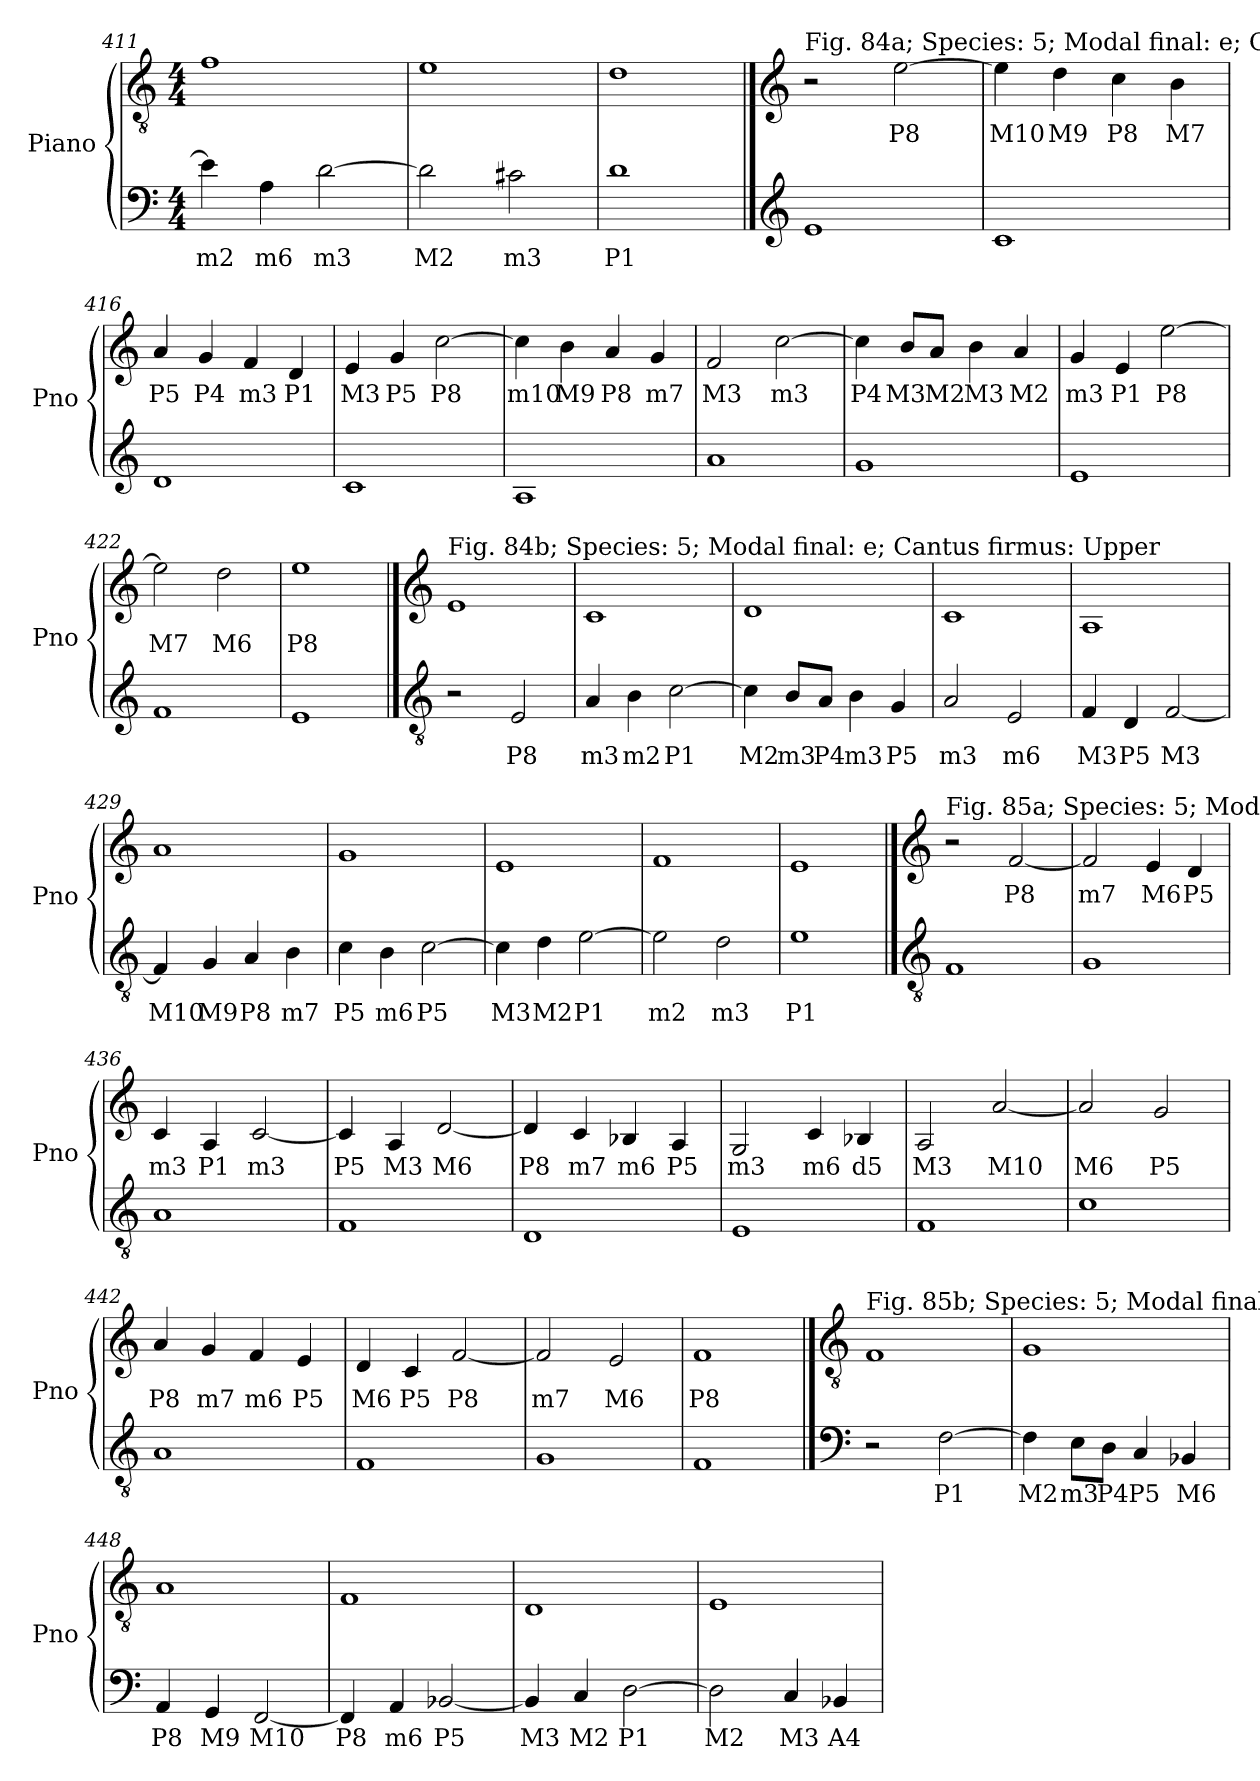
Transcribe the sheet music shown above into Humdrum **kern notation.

**kern	**text	**kern	**text
*part2	*part2	*part1	*part1
*staff2	*staff2	*staff1	*staff1
*I"Piano	*	*I"Piano	*
*I'Pno	*	*I'Pno	*
*clefF4	*	*clefGv2	*
*k[]	*	*k[]	*
*M4/4	*	*M4/4	*
=411	=411	=411	=411
!	!LO:LY:b	!	!
4e\]	m2	1f	.
!	!LO:LY:b	!	!
4A\	m6	.	.
!	!LO:LY:b	!	!
[2d\	m3	.	.
=412	=412	=412	=412
!	!LO:LY:b	!	!
2d\]	M2	1e	.
!	!LO:LY:b	!	!
2c#X\	m3	.	.
=413	=413	=413	=413
!	!LO:LY:b	!	!
1d	P1	1d	.
!!LO:PB:g=z
==414	==414	==414	==414
*clefG2	*	*clefG2	*
!	!	!LO:TX:a:t=Fig. 84a; Species&colon; 5; Modal final&colon; e; Cantus firmus&colon; Lower	!
1e	.	2r	.
!	!	!	!LO:LY:b
.	.	[2ee\	P8
=415	=415	=415	=415
!	!	!	!LO:LY:b
1c	.	4ee\]	M10
!	!	!	!LO:LY:b
.	.	4dd\	M9
!	!	!	!LO:LY:b
.	.	4cc\	P8
!	!	!	!LO:LY:b
.	.	4b\	M7
=416	=416	=416	=416
!	!	!	!LO:LY:b
1d	.	4a/	P5
!	!	!	!LO:LY:b
.	.	4g/	P4
!	!	!	!LO:LY:b
.	.	4f/	m3
!	!	!	!LO:LY:b
.	.	4d/	P1
=417	=417	=417	=417
!	!	!	!LO:LY:b
1c	.	4e/	M3
!	!	!	!LO:LY:b
.	.	4g/	P5
!	!	!	!LO:LY:b
.	.	[2cc\	P8
=418	=418	=418	=418
!	!	!	!LO:LY:b
1A	.	4cc\]	m10
!	!	!	!LO:LY:b
.	.	4b\	M9
!	!	!	!LO:LY:b
.	.	4a/	P8
!	!	!	!LO:LY:b
.	.	4g/	m7
!!LO:LB:g=z
=419	=419	=419	=419
!	!	!	!LO:LY:b
1a	.	2f/	M3
!	!	!	!LO:LY:b
.	.	[2cc\	m3
=420	=420	=420	=420
!	!	!	!LO:LY:b
1g	.	4cc\]	P4
!	!	!	!LO:LY:b
.	.	8b/L	M3
!	!	!	!LO:LY:b
.	.	8a/J	M2
!	!	!	!LO:LY:b
.	.	4b\	M3
!	!	!	!LO:LY:b
.	.	4a/	M2
=421	=421	=421	=421
!	!	!	!LO:LY:b
1e	.	4g/	m3
!	!	!	!LO:LY:b
.	.	4e/	P1
!	!	!	!LO:LY:b
.	.	[2ee\	P8
=422	=422	=422	=422
!	!	!	!LO:LY:b
1f	.	2ee\]	M7
!	!	!	!LO:LY:b
.	.	2dd\	M6
=423	=423	=423	=423
!	!	!	!LO:LY:b
1e	.	1ee	P8
!!LO:LB:g=z
==424	==424	==424	==424
*clefGv2	*	*clefG2	*
!	!	!LO:TX:a:t=Fig. 84b; Species&colon; 5; Modal final&colon; e; Cantus firmus&colon; Upper	!
2r	.	1e	.
!	!LO:LY:b	!	!
2E/	P8	.	.
=425	=425	=425	=425
!	!LO:LY:b	!	!
4A/	m3	1c	.
!	!LO:LY:b	!	!
4B\	m2	.	.
!	!LO:LY:b	!	!
[2c\	P1	.	.
=426	=426	=426	=426
!	!LO:LY:b	!	!
4c\]	M2	1d	.
!	!LO:LY:b	!	!
8B/L	m3	.	.
!	!LO:LY:b	!	!
8A/J	P4	.	.
!	!LO:LY:b	!	!
4B\	m3	.	.
!	!LO:LY:b	!	!
4G/	P5	.	.
=427	=427	=427	=427
!	!LO:LY:b	!	!
2A/	m3	1c	.
!	!LO:LY:b	!	!
2E/	m6	.	.
=428	=428	=428	=428
!	!LO:LY:b	!	!
4F/	M3	1A	.
!	!LO:LY:b	!	!
4D/	P5	.	.
!	!LO:LY:b	!	!
[2F/	M3	.	.
!!LO:LB:g=z
=429	=429	=429	=429
!	!LO:LY:b	!	!
4F/]	M10	1a	.
!	!LO:LY:b	!	!
4G/	M9	.	.
!	!LO:LY:b	!	!
4A/	P8	.	.
!	!LO:LY:b	!	!
4B\	m7	.	.
=430	=430	=430	=430
!	!LO:LY:b	!	!
4c\	P5	1g	.
!	!LO:LY:b	!	!
4B\	m6	.	.
!	!LO:LY:b	!	!
[2c\	P5	.	.
=431	=431	=431	=431
!	!LO:LY:b	!	!
4c\]	M3	1e	.
!	!LO:LY:b	!	!
4d\	M2	.	.
!	!LO:LY:b	!	!
[2e\	P1	.	.
=432	=432	=432	=432
!	!LO:LY:b	!	!
2e\]	m2	1f	.
!	!LO:LY:b	!	!
2d\	m3	.	.
=433	=433	=433	=433
!	!LO:LY:b	!	!
1e	P1	1e	.
!!LO:LB:g=z
==434	==434	==434	==434
*clefGv2	*	*clefG2	*
!	!	!LO:TX:a:t=Fig. 85a; Species&colon; 5; Modal final&colon; f; Cantus firmus&colon; Lower	!
1F	.	2r	.
!	!	!	!LO:LY:b
.	.	[2f/	P8
=435	=435	=435	=435
!	!	!	!LO:LY:b
1G	.	2f/]	m7
!	!	!	!LO:LY:b
.	.	4e/	M6
!	!	!	!LO:LY:b
.	.	4d/	P5
=436	=436	=436	=436
!	!	!	!LO:LY:b
1A	.	4c/	m3
!	!	!	!LO:LY:b
.	.	4A/	P1
!	!	!	!LO:LY:b
.	.	[2c/	m3
=437	=437	=437	=437
!	!	!	!LO:LY:b
1F	.	4c/]	P5
!	!	!	!LO:LY:b
.	.	4A/	M3
!	!	!	!LO:LY:b
.	.	[2d/	M6
=438	=438	=438	=438
!	!	!	!LO:LY:b
1D	.	4d/]	P8
!	!	!	!LO:LY:b
.	.	4c/	m7
!	!	!	!LO:LY:b
.	.	4B-X/	m6
!	!	!	!LO:LY:b
.	.	4A/	P5
=439	=439	=439	=439
!	!	!	!LO:LY:b
1E	.	2G/	m3
!	!	!	!LO:LY:b
.	.	4c/	m6
!	!	!	!LO:LY:b
.	.	4B-X/	d5
!!LO:LB:g=z
=440	=440	=440	=440
!	!	!	!LO:LY:b
1F	.	2A/	M3
!	!	!	!LO:LY:b
.	.	[2a/	M10
=441	=441	=441	=441
!	!	!	!LO:LY:b
1c	.	2a/]	M6
!	!	!	!LO:LY:b
.	.	2g/	P5
=442	=442	=442	=442
!	!	!	!LO:LY:b
1A	.	4a/	P8
!	!	!	!LO:LY:b
.	.	4g/	m7
!	!	!	!LO:LY:b
.	.	4f/	m6
!	!	!	!LO:LY:b
.	.	4e/	P5
=443	=443	=443	=443
!	!	!	!LO:LY:b
1F	.	4d/	M6
!	!	!	!LO:LY:b
.	.	4c/	P5
!	!	!	!LO:LY:b
.	.	[2f/	P8
=444	=444	=444	=444
!	!	!	!LO:LY:b
1G	.	2f/]	m7
!	!	!	!LO:LY:b
.	.	2e/	M6
=445	=445	=445	=445
!	!	!	!LO:LY:b
1F	.	1f	P8
!!LO:PB:g=z
==446	==446	==446	==446
*clefF4	*	*clefGv2	*
!	!	!LO:TX:a:t=Fig. 85b; Species&colon; 5; Modal final&colon; f; Cantus firmus&colon; Upper	!
2r	.	1F	.
!	!LO:LY:b	!	!
[2F\	P1	.	.
=447	=447	=447	=447
!	!LO:LY:b	!	!
4F\]	M2	1G	.
!	!LO:LY:b	!	!
8E\L	m3	.	.
!	!LO:LY:b	!	!
8D\J	P4	.	.
!	!LO:LY:b	!	!
4C/	P5	.	.
!	!LO:LY:b	!	!
4BB-X/	M6	.	.
=448	=448	=448	=448
!	!LO:LY:b	!	!
4AA/	P8	1A	.
!	!LO:LY:b	!	!
4GG/	M9	.	.
!	!LO:LY:b	!	!
[2FF/	M10	.	.
=449	=449	=449	=449
!	!LO:LY:b	!	!
4FF/]	P8	1F	.
!	!LO:LY:b	!	!
4AA/	m6	.	.
!	!LO:LY:b	!	!
[2BB-X/	P5	.	.
=450	=450	=450	=450
!	!LO:LY:b	!	!
4BB-/]	M3	1D	.
!	!LO:LY:b	!	!
4C/	M2	.	.
!	!LO:LY:b	!	!
[2D\	P1	.	.
=451	=451	=451	=451
!	!LO:LY:b	!	!
2D\]	M2	1E	.
!	!LO:LY:b	!	!
4C/	M3	.	.
!	!LO:LY:b	!	!
4BB-X/	A4	.	.
=	=	=	=
*-	*-	*-	*-
